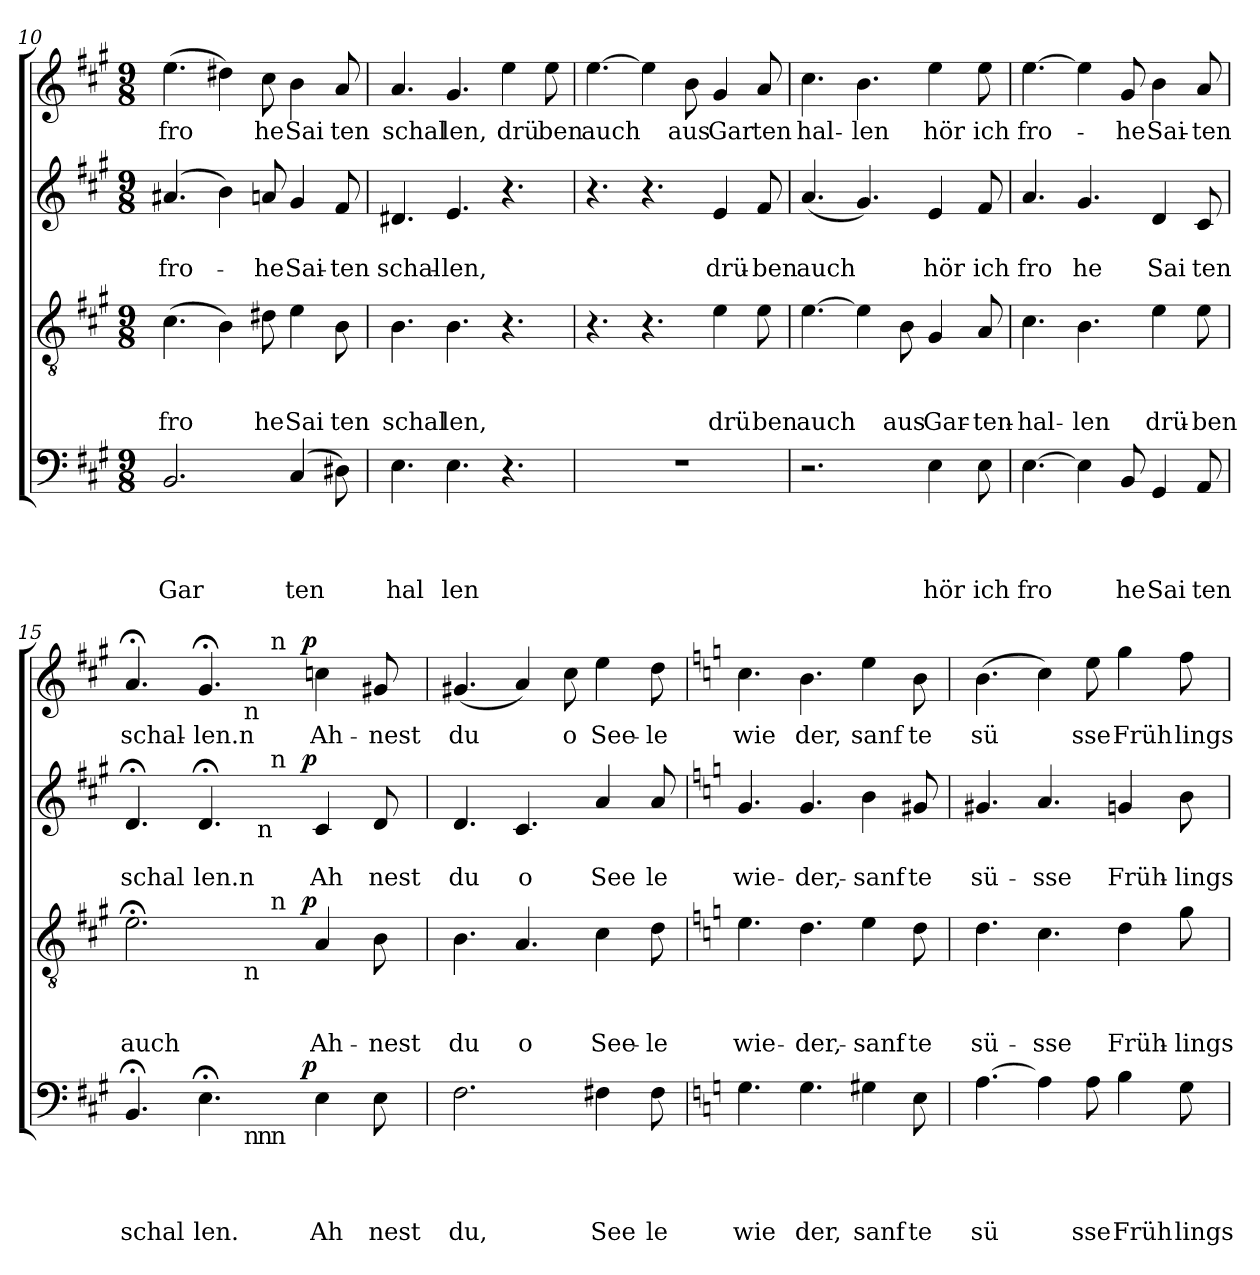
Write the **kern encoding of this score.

**kern	**text	**text	**text	**text	**dynam	**kern	**text	**text	**text	**dynam	**kern	**text	**text	**dynam	**kern	**text	**dynam
*part4	*part4	*part4	*part4	*part4	*part4	*part3	*part3	*part3	*part3	*part3	*part2	*part2	*part2	*part2	*part1	*part1	*part1
*staff4	*staff4	*staff4	*staff4	*staff4	*staff4	*staff3	*staff3	*staff3	*staff3	*staff3	*staff2	*staff2	*staff2	*staff2	*staff1	*staff1	*staff1
*clefF4	*	*	*	*	*	*clefGv2	*	*	*	*	*clefG2	*	*	*	*clefG2	*	*
*k[f#c#g#]	*	*	*	*	*	*k[f#c#g#]	*	*	*	*	*k[f#c#g#]	*	*	*	*k[f#c#g#]	*	*
*A:	*	*	*	*	*	*A:	*	*	*	*	*A:	*	*	*	*A:	*	*
*M9/8	*	*	*	*	*	*M9/8	*	*	*	*	*M9/8	*	*	*	*M9/8	*	*
=10	=10	=10	=10	=10	=10	=10	=10	=10	=10	=10	=10	=10	=10	=10	=10	=10	=10
!	!	!	!	!LO:LY:b	!	!	!	!	!LO:LY:b	!	!	!	!LO:LY:b	!	!	!LO:LY:b	!
2.BB/	.	.	.	Gar	.	(>4.c#\	.	.	fro	.	(4.a#X/	.	fro-	.	(>4.ee\	fro	.
.	.	.	.	.	.	4B\)	.	.	.	.	4b\)	.	.	.	4dd#X\)	.	.
!	!	!	!	!	!	!	!	!	!LO:LY:b	!	!	!	!LO:LY:b	!	!	!LO:LY:b	!
.	.	.	.	.	.	8d#X\	.	.	he	.	8an/	.	-he	.	8cc#\	he	.
!	!	!	!	!LO:LY:b	!	!	!	!	!LO:LY:b	!	!	!	!LO:LY:b	!	!	!LO:LY:b	!
(4C#/	.	.	.	ten	.	4e\	.	.	Sai	.	4g#/	.	Sai-	.	4b\	Sai	.
!	!	!	!	!	!	!	!	!	!LO:LY:b	!	!	!	!LO:LY:b	!	!	!LO:LY:b	!
8D#X\)	.	.	.	.	.	8B\	.	.	ten	.	8f#/	.	-ten	.	8a/	ten	.
=11	=11	=11	=11	=11	=11	=11	=11	=11	=11	=11	=11	=11	=11	=11	=11	=11	=11
!	!	!	!	!LO:LY:b	!	!	!	!	!LO:LY:b	!	!	!	!LO:LY:b	!	!	!LO:LY:b	!
4.E\	.	.	.	hal	.	4.B\	.	.	schal	.	4.d#X/	.	schal-	.	4.a/	schal	.
!	!	!	!	!LO:LY:b	!	!	!	!	!LO:LY:b	!	!	!	!LO:LY:b	!	!	!LO:LY:b	!
4.E\	.	.	.	len	.	4.B\	.	.	len,	.	4.e/	.	-len,	.	4.g#/	len,	.
!	!	!	!	!	!	!	!	!	!	!	!	!	!	!	!	!LO:LY:b	!
4.r	.	.	.	.	.	4.r	.	.	.	.	4.r	.	.	.	4ee\	drü	.
!	!	!	!	!	!	!	!	!	!	!	!	!	!	!	!	!LO:LY:b	!
.	.	.	.	.	.	.	.	.	.	.	.	.	.	.	8ee\	ben	.
=12	=12	=12	=12	=12	=12	=12	=12	=12	=12	=12	=12	=12	=12	=12	=12	=12	=12
!LO:N:vis=1	!	!	!	!	!	!	!	!	!	!	!	!	!	!	!	!LO:LY:b	!
8%9r	.	.	.	.	.	4.r	.	.	.	.	4.r	.	.	.	[>4.ee\	auch	.
.	.	.	.	.	.	4.r	.	.	.	.	4.r	.	.	.	4ee\]	.	.
!	!	!	!	!	!	!	!	!	!	!	!	!	!	!	!	!LO:LY:b	!
.	.	.	.	.	.	.	.	.	.	.	.	.	.	.	8b\	aus	.
!	!	!	!	!	!	!	!	!	!LO:LY:b	!	!	!	!LO:LY:b	!	!	!LO:LY:b	!
.	.	.	.	.	.	4e\	.	.	drü	.	4e/	.	drü-	.	4g#/	Gar	.
!	!	!	!	!	!	!	!	!	!LO:LY:b	!	!	!	!LO:LY:b	!	!	!LO:LY:b	!
.	.	.	.	.	.	8e\	.	.	ben	.	8f#/	.	-ben	.	8a/	ten	.
!!LO:LB:g=z
=13	=13	=13	=13	=13	=13	=13	=13	=13	=13	=13	=13	=13	=13	=13	=13	=13	=13
!	!	!	!	!	!	!	!	!	!LO:LY:b	!	!	!	!LO:LY:b	!	!	!LO:LY:b	!
2.r	.	.	.	.	.	[>4.e\	.	.	auch	.	(<4.a/	.	auch	.	4.cc#\	hal-	.
!	!	!	!	!	!	!	!	!	!	!	!	!	!	!	!	!LO:LY:b	!
.	.	.	.	.	.	4e\]	.	.	.	.	4.g#/)	.	.	.	4.b\	-len	.
!	!	!	!	!	!	!	!	!	!LO:LY:b	!	!	!	!	!	!	!	!
.	.	.	.	.	.	8B\	.	.	aus	.	.	.	.	.	.	.	.
!	!	!	!	!LO:LY:b	!	!	!	!	!LO:LY:b	!	!	!	!LO:LY:b	!	!	!LO:LY:b	!
4E\	.	.	.	hör	.	4G#/	.	.	Gar-	.	4e/	.	hör	.	4ee\	hör	.
!	!	!	!	!LO:LY:b	!	!	!	!	!LO:LY:b	!	!	!	!LO:LY:b	!	!	!LO:LY:b	!
8E\	.	.	.	ich	.	8A/	.	.	-ten-	.	8f#/	.	ich	.	8ee\	ich	.
=14	=14	=14	=14	=14	=14	=14	=14	=14	=14	=14	=14	=14	=14	=14	=14	=14	=14
!	!	!	!	!LO:LY:b	!	!	!	!	!LO:LY:b	!	!	!	!LO:LY:b	!	!	!LO:LY:b	!
[>4.E\	.	.	.	fro	.	4.c#\	.	.	-hal-	.	4.a/	.	fro	.	[>4.ee\	fro-	.
!	!	!	!	!	!	!	!	!	!LO:LY:b	!	!	!	!LO:LY:b	!	!	!	!
4E\]	.	.	.	.	.	4.B\	.	.	-len	.	4.g#/	.	he	.	4ee\]	.	.
!	!	!	!	!LO:LY:b	!	!	!	!	!	!	!	!	!	!	!	!LO:LY:b	!
8BB/	.	.	.	he	.	.	.	.	.	.	.	.	.	.	8g#/	-he	.
!	!	!	!	!LO:LY:b	!	!	!	!	!LO:LY:b	!	!	!	!LO:LY:b	!	!	!LO:LY:b	!
4GG#/	.	.	.	Sai	.	4e\	.	.	drü-	.	4d/	.	Sai	.	4b\	Sai-	.
!	!	!	!	!LO:LY:b	!	!	!	!	!LO:LY:b	!	!	!	!LO:LY:b	!	!	!LO:LY:b	!
8AA/	.	.	.	ten	.	8e\	.	.	-ben	.	8c#/	.	ten	.	8a/	-ten	.
=15	=15	=15	=15	=15	=15	=15	=15	=15	=15	=15	=15	=15	=15	=15	=15	=15	=15
!	!	!	!	!LO:LY:b	!	!	!	!	!LO:LY:b	!	!	!	!LO:LY:b	!	!	!LO:LY:b	!
*^	*	*	*	*	*	*^	*	*	*	*	*^	*	*	*	*^	*	*
*	*^	*	*	*	*	*	*	*^	*	*	*	*	*	*^	*	*	*	*	*^	*	*
*	*	*^	*	*	*	*	*	*	*	*^	*	*	*	*	*	*	*^	*	*	*	*	*	*^	*	*
*	*	*	*^	*	*	*	*	*	*	*	*	*	*	*	*	*	*	*	*	*	*	*	*	*	*	*	*	*	*
4.BB;/	2ryy	2ryy	2ryy	2ryy	.	.	.	schal	.	2.e;<\	2ryy	2ryy	2ryy	.	.	auch	.	4.d;/	2ryy	2ryy	2ryy	.	schal	.	4.a;/	2ryy	2ryy	2ryy	schal-	.
!	!	!	!	!	!	!	!	!LO:LY:b	!	!	!	!	!	!	!	!	!	!	!	!	!	!	!LO:LY:b	!	!	!	!	!	!LO:LY:b	!
4.E;<\	.	.	.	.	.	.	.	len.	.	.	.	.	.	.	.	.	.	4.d;/	.	.	.	.	len.n	.	4.g#;/	.	.	.	-len.n	.
.	8..ryy	32ryy	16ryy	16.ryy	.	.	.	.	.	.	8..ryy	32ryy	16.ryy	.	.	.	.	.	8..ryy	16ryy	16.ryy	.	.	.	.	8..ryy	32ryy	16.ryy	.	.
!	!	!	!	!	!	!	!	!	!	!	!	!	!	!	!	!	!	!	!	!	!	!	!	!	!	!	!LO:TX:b:t=n	!	!	!
!	!	!	!	!	!	!	!	!	!	!	!	!LO:TX:b:t=n	!	!	!	!	!	!	!	!	!	!	!	!	!	!	!	!	!	!
!	!	!LO:TX:b:t=n	!	!	!	!	!	!	!	!	!	!	!	!	!	!	!	!	!	!	!	!	!	!	!	!	!	!	!	!
.	.	2ryy	.	.	.	.	.	.	.	.	.	2ryy	.	.	.	.	.	.	.	.	.	.	.	.	.	.	2ryy	.	.	.
!	!	!	!	!	!	!	!	!	!	!	!	!	!	!	!	!	!	!	!	!LO:TX:b:t=n	!	!	!	!	!	!	!	!	!	!
!	!	!	!LO:TX:b:t=n	!	!	!	!	!	!	!	!	!	!	!	!	!	!	!	!	!	!	!	!	!	!	!	!	!	!	!
.	.	.	2ryy	.	.	.	.	.	.	.	.	.	.	.	.	.	.	.	.	2ryy	.	.	.	.	.	.	.	.	.	.
!	!	!	!	!	!	!	!	!	!	!	!	!	!	!	!	!	!	!	!	!	!	!	!	!	!	!	!	!LO:TX:a:t=n	!	!
!	!	!	!	!	!	!	!	!	!	!	!	!	!	!	!	!	!	!	!	!	!LO:TX:a:t=n	!	!	!	!	!	!	!	!	!
!	!	!	!	!	!	!	!	!	!	!	!	!	!LO:TX:a:t=n	!	!	!	!	!	!	!	!	!	!	!	!	!	!	!	!	!
!	!	!	!	!LO:TX:b:t=n	!	!	!	!	!	!	!	!	!	!	!	!	!	!	!	!	!	!	!	!	!	!	!	!	!	!
.	.	.	.	2ryy	.	.	.	.	.	.	.	.	2ryy	.	.	.	.	.	.	.	2ryy	.	.	.	.	.	.	2ryy	.	.
!	!	!	!	!	!	!	!	!	!LO:DY:b	!	!	!	!	!	!	!	!LO:DY:b	!	!	!	!	!	!	!LO:DY:b	!	!	!	!	!	!LO:DY:b
.	4ryy	.	.	.	.	.	.	.	p	.	4ryy	.	.	.	.	.	p	.	4ryy	.	.	.	.	p	.	4ryy	.	.	.	p
!	!	!	!	!	!	!	!	!LO:LY:b	!	!	!	!	!	!	!	!LO:LY:b	!	!	!	!	!	!	!LO:LY:b	!	!	!	!	!	!LO:LY:b	!
4E\	.	.	.	.	.	.	.	Ah	.	4A/	.	.	.	.	.	Ah-	.	4c#/	.	.	.	.	Ah	.	4ccn\	.	.	.	Ah-	.
.	8ryy	.	.	.	.	.	.	.	.	.	8ryy	.	.	.	.	.	.	.	8ryy	.	.	.	.	.	.	8ryy	.	.	.	.
!	!	!	!	!	!	!	!	!LO:LY:b	!	!	!	!	!	!	!	!LO:LY:b	!	!	!	!	!	!	!LO:LY:b	!	!	!	!	!	!LO:LY:b	!
8E\	.	.	.	.	.	.	.	nest	.	8B\	.	.	.	.	.	-nest	.	8d/	.	.	.	.	nest	.	8g#X/	.	.	.	-nest	.
.	.	16.ryy	.	.	.	.	.	.	.	.	.	16.ryy	.	.	.	.	.	.	.	.	.	.	.	.	.	.	16.ryy	.	.	.
.	.	.	16ryy	.	.	.	.	.	.	.	.	.	.	.	.	.	.	.	.	16ryy	.	.	.	.	.	.	.	.	.	.
.	32ryy	.	.	32ryy	.	.	.	.	.	.	32ryy	.	32ryy	.	.	.	.	.	32ryy	.	32ryy	.	.	.	.	32ryy	.	32ryy	.	.
=16	=16	=16	=16	=16	=16	=16	=16	=16	=16	=16	=16	=16	=16	=16	=16	=16	=16	=16	=16	=16	=16	=16	=16	=16	=16	=16	=16	=16	=16	=16
!	!	!	!	!	!	!	!	!LO:LY:b	!	!	!	!	!	!	!	!LO:LY:b	!	!	!	!	!	!	!LO:LY:b	!	!	!	!	!	!LO:LY:b	!
*v	*v	*v	*v	*v	*	*	*	*	*	*	*	*	*	*	*	*	*	*v	*v	*v	*v	*	*	*	*v	*v	*v	*v	*	*
*	*	*	*	*	*	*v	*v	*v	*v	*	*	*	*	*	*	*	*	*	*	*
2.F#\	.	.	.	du,	.	4.B\	.	.	du	.	4.d/	.	du	.	(<4.g#X/	du	.
!	!	!	!	!	!	!	!	!	!LO:LY:b	!	!	!	!LO:LY:b	!	!	!	!
.	.	.	.	.	.	4.A/	.	.	o	.	4.c#/	.	o	.	4a/)	.	.
!	!	!	!	!	!	!	!	!	!	!	!	!	!	!	!	!LO:LY:b	!
.	.	.	.	.	.	.	.	.	.	.	.	.	.	.	8cc#\	o	.
!	!	!	!	!LO:LY:b	!	!	!	!	!LO:LY:b	!	!	!	!LO:LY:b	!	!	!LO:LY:b	!
4F#X\	.	.	.	See	.	4c#\	.	.	See-	.	4a/	.	See	.	4ee\	See-	.
!	!	!	!	!LO:LY:b	!	!	!	!	!LO:LY:b	!	!	!	!LO:LY:b	!	!	!LO:LY:b	!
8F#\	.	.	.	le	.	8d\	.	.	-le	.	8a/	.	le	.	8dd\	-le	.
!!LO:LB:g=z
=17	=17	=17	=17	=17	=17	=17	=17	=17	=17	=17	=17	=17	=17	=17	=17	=17	=17
*k[]	*	*	*	*	*	*k[]	*	*	*	*	*k[]	*	*	*	*k[]	*	*
*C:	*	*	*	*	*	*C:	*	*	*	*	*C:	*	*	*	*C:	*	*
!	!	!	!	!LO:LY:b	!	!	!	!	!LO:LY:b	!	!	!	!LO:LY:b	!	!	!LO:LY:b	!
4.G\	.	.	.	wie	.	4.e\	.	.	wie-	.	4.g/	.	wie-	.	4.cc\	wie	.
!	!	!	!	!LO:LY:b	!	!	!	!	!LO:LY:b	!	!	!	!LO:LY:b	!	!	!LO:LY:b	!
4.G\	.	.	.	der,	.	4.d\	.	.	-der,-	.	4.g/	.	-der,-	.	4.b\	der,	.
!	!	!	!	!LO:LY:b	!	!	!	!	!LO:LY:b	!	!	!	!LO:LY:b	!	!	!LO:LY:b	!
4G#X\	.	.	.	sanf	.	4e\	.	.	-sanf	.	4b\	.	-sanf	.	4ee\	sanf	.
!	!	!	!	!LO:LY:b	!	!	!	!	!LO:LY:b	!	!	!	!LO:LY:b	!	!	!LO:LY:b	!
8E\	.	.	.	te	.	8d\	.	.	te	.	8g#X/	.	te	.	8b\	te	.
=18	=18	=18	=18	=18	=18	=18	=18	=18	=18	=18	=18	=18	=18	=18	=18	=18	=18
!	!	!	!	!LO:LY:b	!	!	!	!	!LO:LY:b	!	!	!	!LO:LY:b	!	!	!LO:LY:b	!
[>4.A\	.	.	.	sü	.	4.d\	.	.	sü-	.	4.g#X/	.	sü-	.	(>4.b\	sü	.
!	!	!	!	!	!	!	!	!	!LO:LY:b	!	!	!	!LO:LY:b	!	!	!	!
4A\]	.	.	.	.	.	4.c\	.	.	-sse	.	4.a/	.	-sse	.	4cc\)	.	.
!	!	!	!	!LO:LY:b	!	!	!	!	!	!	!	!	!	!	!	!LO:LY:b	!
8A\	.	.	.	sse	.	.	.	.	.	.	.	.	.	.	8ee\	sse	.
!	!	!	!	!LO:LY:b	!	!	!	!	!LO:LY:b	!	!	!	!LO:LY:b	!	!	!LO:LY:b	!
4B\	.	.	.	Früh	.	4d\	.	.	Früh-	.	4gn/	.	Früh-	.	4gg\	Früh	.
!	!	!	!	!LO:LY:b	!	!	!	!	!LO:LY:b	!	!	!	!LO:LY:b	!	!	!LO:LY:b	!
8G\	.	.	.	lings	.	8g\	.	.	-lings-	.	8b\	.	-lings-	.	8ff\	lings	.
=	=	=	=	=	=	=	=	=	=	=	=	=	=	=	=	=	=
*-	*-	*-	*-	*-	*-	*-	*-	*-	*-	*-	*-	*-	*-	*-	*-	*-	*-
